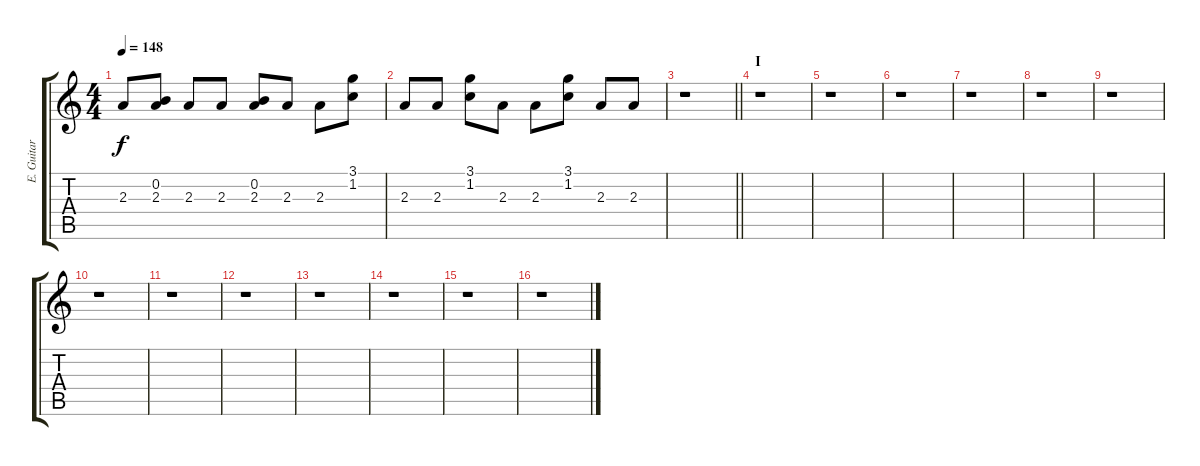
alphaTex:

\track ("E. Guitar I" "E. Guitar ") {instrument electricguitarclean}
\staff {score tabs}
\tuning (E4 B3 G3 D3 A2 E2) {hide}
\ts (4 4)
\tempo 148
\clef g2
\ks c
2.3.8{dy f} (0.2 2.3).8 2.3.8 2.3.8 (0.2 2.3).8 2.3.8 2.3.8 (3.1 1.2).8 |
2.3.8 2.3.8 (3.1 1.2).8 2.3.8 2.3.8 (3.1 1.2).8 2.3.8 2.3.8 |
\barLineRight lightlight
r.1 |
\section ("" "I")
r.1 |
r.1 |
r.1 |
r.1 |
r.1 |
r.1 |
r.1 |
r.1 |
r.1 |
r.1 |
r.1 |
r.1 |
r.1
